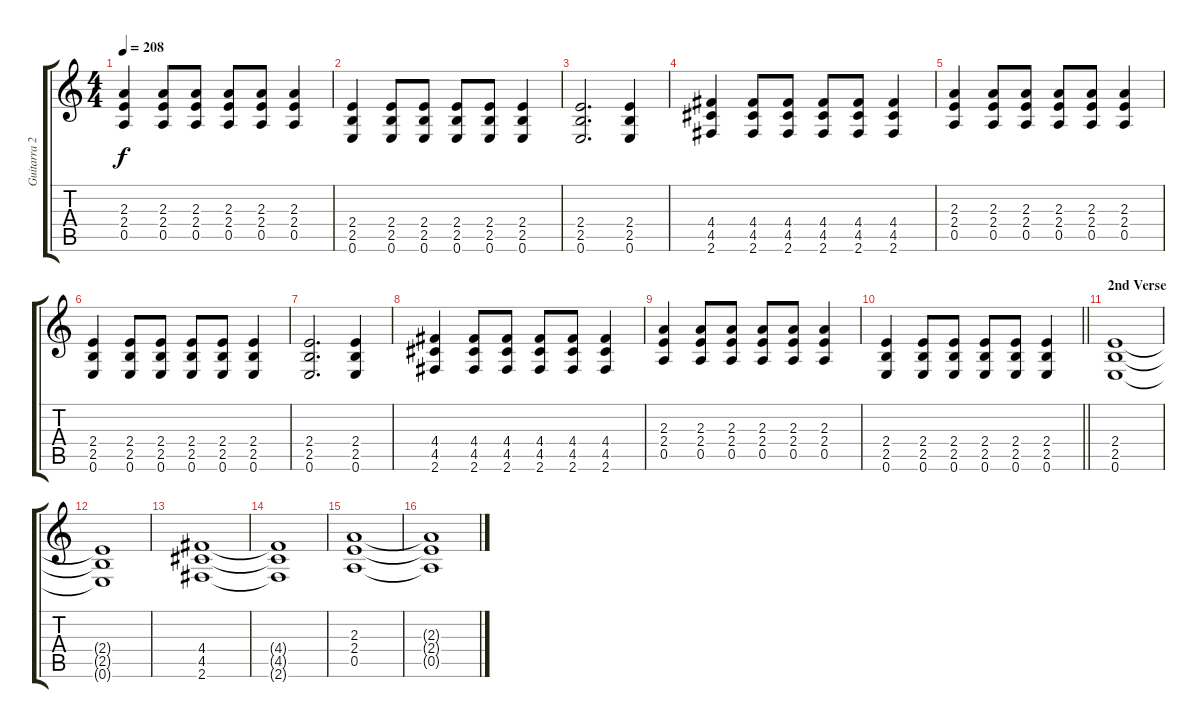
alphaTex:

\track ("Guitarra 2" "Guitarra 2") {instrument distortionguitar}
\staff {score tabs}
\tuning (E4 B3 G3 D3 A2 E2) {hide}
\ts (4 4)
\tempo 208
\clef g2
\ks c
(2.3 2.4 0.5).4{dy f} (2.3 2.4 0.5).8 (2.3 2.4 0.5).8 (2.3 2.4 0.5).8 (2.3 2.4 0.5).8 (2.3 2.4 0.5).4 |
(2.4 2.5 0.6).4 (2.4 2.5 0.6).8 (2.4 2.5 0.6).8 (2.4 2.5 0.6).8 (2.4 2.5 0.6).8 (2.4 2.5 0.6).4 |
(2.4 2.5 0.6).2{d} (2.4 2.5 0.6).4 |
(4.4 4.5 2.6).4 (4.4 4.5 2.6).8 (4.4 4.5 2.6).8 (4.4 4.5 2.6).8 (4.4 4.5 2.6).8 (4.4 4.5 2.6).4 |
(2.3 2.4 0.5).4 (2.3 2.4 0.5).8 (2.3 2.4 0.5).8 (2.3 2.4 0.5).8 (2.3 2.4 0.5).8 (2.3 2.4 0.5).4 |
(2.4 2.5 0.6).4 (2.4 2.5 0.6).8 (2.4 2.5 0.6).8 (2.4 2.5 0.6).8 (2.4 2.5 0.6).8 (2.4 2.5 0.6).4 |
(2.4 2.5 0.6).2{d} (2.4 2.5 0.6).4 |
(4.4 4.5 2.6).4 (4.4 4.5 2.6).8 (4.4 4.5 2.6).8 (4.4 4.5 2.6).8 (4.4 4.5 2.6).8 (4.4 4.5 2.6).4 |
(2.3 2.4 0.5).4 (2.3 2.4 0.5).8 (2.3 2.4 0.5).8 (2.3 2.4 0.5).8 (2.3 2.4 0.5).8 (2.3 2.4 0.5).4 |
\barLineRight lightlight
(2.4 2.5 0.6).4 (2.4 2.5 0.6).8 (2.4 2.5 0.6).8 (2.4 2.5 0.6).8 (2.4 2.5 0.6).8 (2.4 2.5 0.6).4 |
\section ("" "2nd Verse")
(2.4 2.5 0.6).1 |
(2.4{t} 2.5{t} 0.6{t}).1 |
(4.4 4.5 2.6).1 |
(4.4{t} 4.5{t} 2.6{t}).1 |
(2.3 2.4 0.5).1 |
(2.3{t} 2.4{t} 0.5{t}).1
